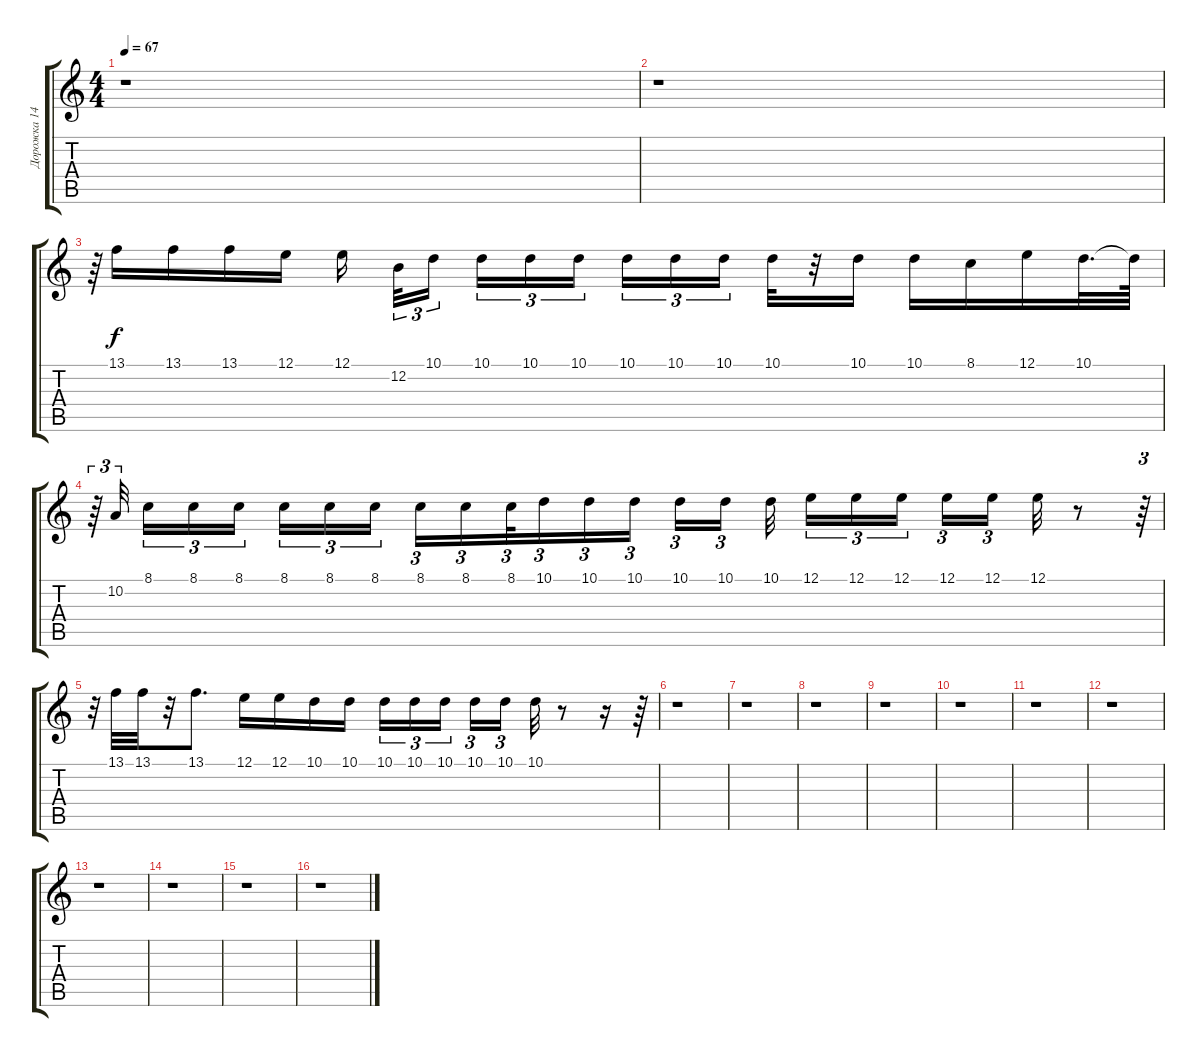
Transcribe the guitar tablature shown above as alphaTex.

\track ("Дорожка 14" "Дорожка 14") {instrument tubularbells}
\staff {score tabs}
\tuning (E4 B3 G3 D3 A2 E2) {hide}
\ts (4 4)
\tempo 67
\clef g2
\ks c
r.1{dy f} |
r.1 |
r.64{tu (3 2)} 13.1.16 13.1.16 13.1.16 12.1.16 12.1.16 12.2.32{tu (3 2)} 10.1.16{tu (3 2)} 10.1.16{tu (3 2)} 10.1.16{tu (3 2)} 10.1.16{tu (3 2)} 10.1.16{tu (3 2)} 10.1.16{tu (3 2)} 10.1.16{tu (3 2)} 10.1.32 r.32 10.1.16 10.1.16 8.1.16 12.1.16 10.1.32{d} 10.1{t}.64 |
r.64{tu (3 2)} 10.2.32{tu (3 2)} 8.1.16{tu (3 2)} 8.1.16{tu (3 2)} 8.1.16{tu (3 2)} 8.1.16{tu (3 2)} 8.1.16{tu (3 2)} 8.1.16{tu (3 2)} 8.1.16{tu (3 2)} 8.1.16{tu (3 2)} 8.1.32{tu (3 2)} 10.1.16{tu (3 2)} 10.1.16{tu (3 2)} 10.1.16{tu (3 2)} 10.1.16{tu (3 2)} 10.1.16{tu (3 2)} 10.1.32 12.1.16{tu (3 2)} 12.1.16{tu (3 2)} 12.1.16{tu (3 2)} 12.1.16{tu (3 2)} 12.1.16{tu (3 2)} 12.1.32 r.8 r.64{tu (3 2)} |
r.32{tu (3 2)} 13.1.32 13.1.32 r.32 13.1.8{d} 12.1.16 12.1.16 10.1.16 10.1.16 10.1.16{tu (3 2)} 10.1.16{tu (3 2)} 10.1.16{tu (3 2)} 10.1.16{tu (3 2)} 10.1.16{tu (3 2)} 10.1.32 r.8 r.16 r.64 |
r.1 |
r.1 |
r.1 |
r.1 |
r.1 |
r.1 |
r.1 |
r.1 |
r.1 |
r.1 |
r.1
